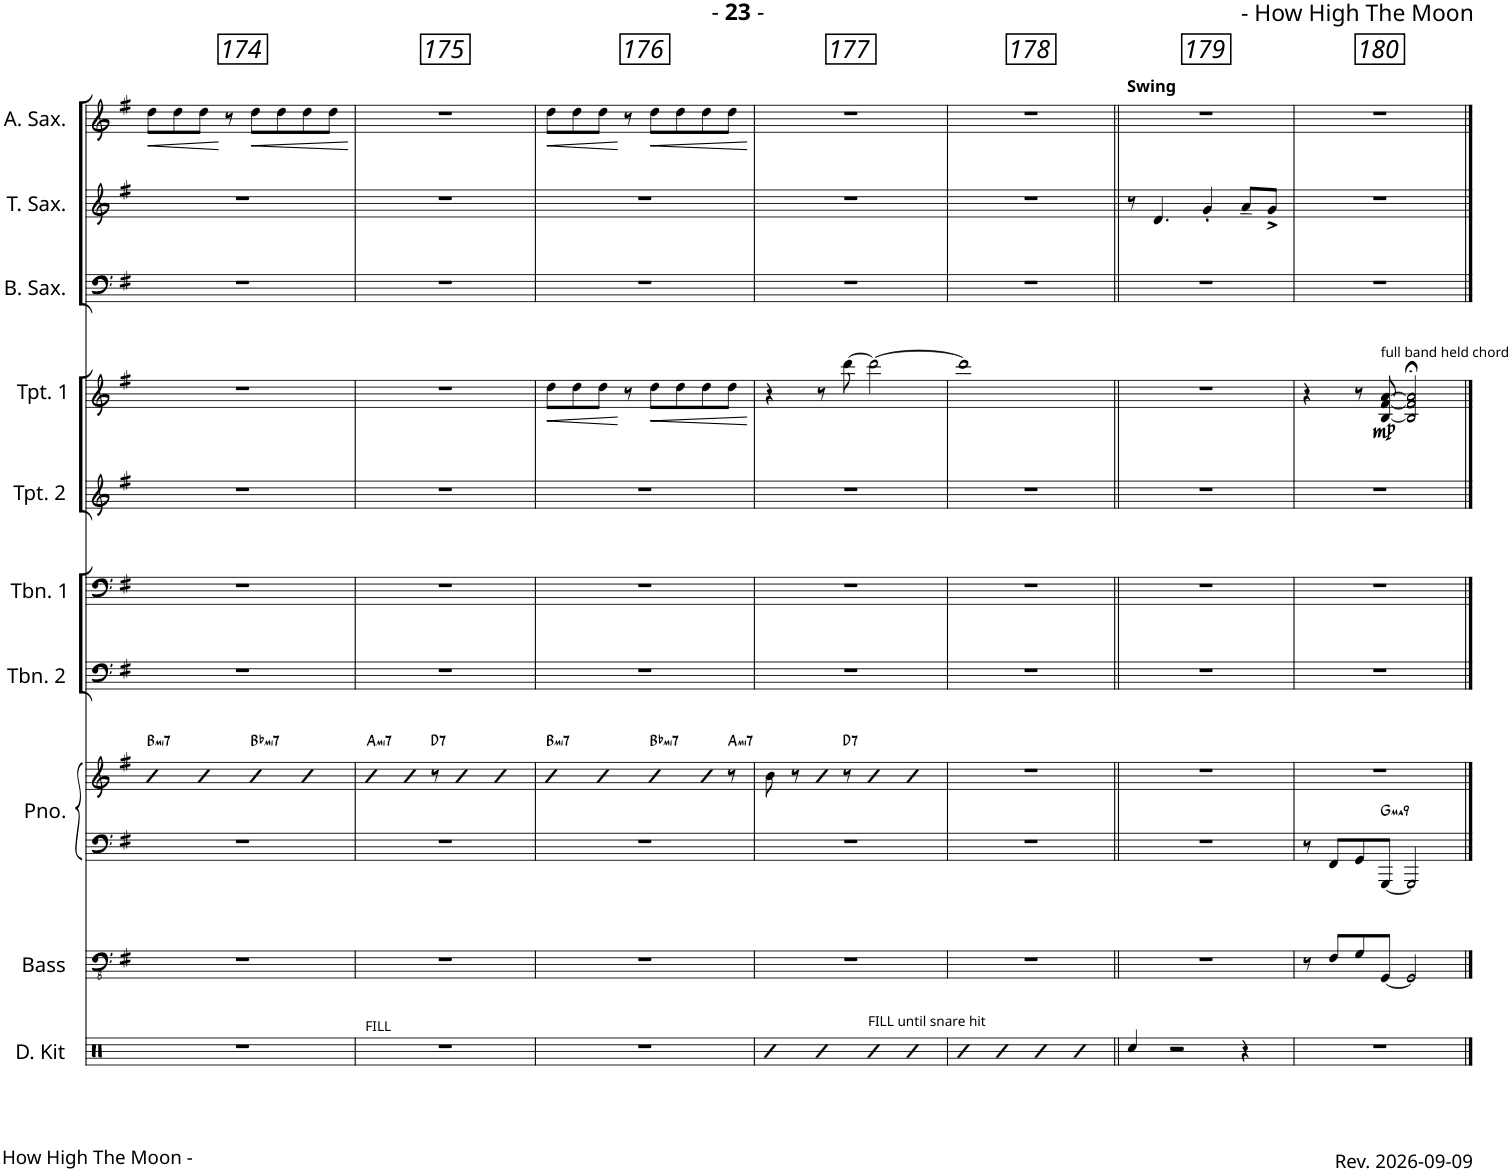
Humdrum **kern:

**kern	**kern	**kern	**kern	**harte	**kern	**kern	**kern	**kern	**dynam	**kern	**kern	**kern	**dynam
*part10	*part9	*part8	*part8	*part8	*part7	*part6	*part5	*part4	*part4	*part3	*part2	*part1	*part1
*staff11	*staff10	*staff9	*staff8	*	*staff7	*staff6	*staff5	*staff4	*staff4	*staff3	*staff2	*staff1	*staff1
*I"Drum Kit	*I"Acoustic Bass	*I"Piano	*	*	*I"Trombone 2	*I"Trombone 1	*I"Trumpet 2	*I"Trumpet 1	*	*I"Baritone Sax	*I"Tenor Sax	*I"Alto Sax	*
*I'D. Kit	*I'Bass	*I'Pno.	*	*	*I'Tbn. 2	*I'Tbn. 1	*I'Tpt. 2	*I'Tpt. 1	*	*I'B. Sax.	*I'T. Sax.	*I'A. Sax.	*
!!LO:PB:g=z
*clefX	*clefFv4	*clefF4	*clefG2	*	*clefF4	*clefF4	*clefG2	*clefG2	*	*clefF4	*clefG2	*clefG2	*
*	*	*	*	*	*	*	*Trd1c2	*Trd1c2	*	*Trd12c21	*Trd8c14	*Trd5c9	*
*k[]	*k[f#]	*k[f#]	*k[f#]	*	*k[f#]	*k[f#]	*k[f#]	*k[f#]	*	*k[f#]	*k[f#]	*k[f#]	*
*M2/2	*M2/2	*M2/2	*M2/2	*	*M2/2	*M2/2	*M2/2	*M2/2	*	*M2/2	*M2/2	*M2/2	*
*met(c|)	*met(c|)	*met(c|)	*met(c|)	*	*met(c|)	*met(c|)	*met(c|)	*met(c|)	*	*met(c|)	*met(c|)	*met(c|)	*
=174	=174	=174	=174	=174	=174	=174	=174	=174	=174	=174	=174	=174	=174
!	!	!	!	!LO:H:kt=mi7	!	!	!	!	!	!	!	!	!LO:HP:b
1r	1r	1r	4b	B:min7	1r	1r	1r	1r	.	1r	1r	8dd\L	<
.	.	.	.	.	.	.	.	.	.	.	.	8dd\	.
.	.	.	4b	.	.	.	.	.	.	.	.	8dd\J	.
.	.	.	.	.	.	.	.	.	.	.	.	8r	[
!	!	!	!	!LO:H:kt=mi7	!	!	!	!	!	!	!	!	!LO:HP:b
.	.	.	4bn	Bb:min7	.	.	.	.	.	.	.	8dd\L	<
.	.	.	.	.	.	.	.	.	.	.	.	8dd\	.
.	.	.	4b	.	.	.	.	.	.	.	.	8dd\	.
.	.	.	.	.	.	.	.	.	.	.	.	8dd\J	.
.	.	.	.	.	.	.	.	.	.	.	.	.	[
=175	=175	=175	=175	=175	=175	=175	=175	=175	=175	=175	=175	=175	=175
!LO:TX:a:t=FILL	!	!	!	!LO:H:kt=mi7	!	!	!	!	!	!	!	!	!
1r	1r	1r	4b	A:min7	1r	1r	1r	1r	.	1r	1r	1r	.
.	.	.	8b	.	.	.	.	.	.	.	.	.	.
!	!	!	!	!LO:H:kt=7	!	!	!	!	!	!	!	!	!
.	.	.	8r	D:7	.	.	.	.	.	.	.	.	.
.	.	.	4b	.	.	.	.	.	.	.	.	.	.
.	.	.	4b	.	.	.	.	.	.	.	.	.	.
=176	=176	=176	=176	=176	=176	=176	=176	=176	=176	=176	=176	=176	=176
!	!	!	!	!LO:H:kt=mi7	!	!	!	!	!LO:HP:b	!	!	!	!LO:HP:b
1r	1r	1r	4b	B:min7	1r	1r	1r	8dd\L	<	1r	1r	8dd\L	<
.	.	.	.	.	.	.	.	8dd\	.	.	.	8dd\	.
.	.	.	4b	.	.	.	.	8dd\J	.	.	.	8dd\J	.
.	.	.	.	.	.	.	.	8r	[	.	.	8r	[
!	!	!	!	!LO:H:kt=mi7	!	!	!	!	!LO:HP:b	!	!	!	!LO:HP:b
.	.	.	4bn	Bb:min7	.	.	.	8dd\L	<	.	.	8dd\L	<
.	.	.	.	.	.	.	.	8dd\	.	.	.	8dd\	.
.	.	.	8b	.	.	.	.	8dd\	.	.	.	8dd\	.
!	!	!	!	!LO:H:kt=mi7	!	!	!	!	!	!	!	!	!
.	.	.	8r	A:min7	.	.	.	8dd\J	.	.	.	8dd\J	.
.	.	.	.	.	.	.	.	.	[	.	.	.	[
=177	=177	=177	=177	=177	=177	=177	=177	=177	=177	=177	=177	=177	=177
4R	1r	1r	8b\	.	1r	1r	1r	4r	.	1r	1r	1r	.
.	.	.	8r	.	.	.	.	.	.	.	.	.	.
4R	.	.	8b	.	.	.	.	8r	.	.	.	.	.
!	!	!	!	!LO:H:kt=7	!	!	!	!	!	!	!	!	!
.	.	.	8r	D:7	.	.	.	[8ddd\	.	.	.	.	.
!LO:TX:a:t=FILL until snare hit	!	!	!	!	!	!	!	!	!	!	!	!	!
4R	.	.	4b	.	.	.	.	2ddd\_	.	.	.	.	.
4R	.	.	4b	.	.	.	.	.	.	.	.	.	.
=178	=178	=178	=178	=178	=178	=178	=178	=178	=178	=178	=178	=178	=178
4R	1r	1r	1r	.	1r	1r	1r	1ddd]	.	1r	1r	1r	.
4R	.	.	.	.	.	.	.	.	.	.	.	.	.
4R	.	.	.	.	.	.	.	.	.	.	.	.	.
4R	.	.	.	.	.	.	.	.	.	.	.	.	.
=179||	=179||	=179||	=179||	=179||	=179||	=179||	=179||	=179||	=179||	=179||	=179||	=179||	=179||
!	!	!	!	!	!	!	!	!	!	!	!	!LO:TX:a:B:t=Swing	!
4Rcc/	1r	1r	1r	.	1r	1r	1r	1r	.	1r	8r	1r	.
.	.	.	.	.	.	.	.	.	.	.	4.d/	.	.
2r	.	.	.	.	.	.	.	.	.	.	.	.	.
.	.	.	.	.	.	.	.	.	.	.	4g'/	.	.
4r	.	.	.	.	.	.	.	.	.	.	8a~/L	.	.
.	.	.	.	.	.	.	.	.	.	.	8g^/J	.	.
=180	=180	=180	=180	=180	=180	=180	=180	=180	=180	=180	=180	=180	=180
*	*	*	*^	*	*	*	*	*	*	*	*	*	*
1r	8r	8r	1r	4.ryy	.	1r	1r	1r	4r	.	1r	1r	1r	.
.	8FF#/L	8FF#/L	.	.	.	.	.	.	.	.	.	.	.	.
.	8GG/	8GG/	.	.	.	.	.	.	8r	.	.	.	.	.
!	!	!	!	!	!	!	!	!	!LO:TX:a:t=full band held chord	!	!	!	!	!
!	!	!	!	!	!LO:H:kt=ma9	!	!	!	!	!LO:DY:b	!	!	!	!
.	[8GGG/J	[8GGG/J	.	2ryy	G:maj9	.	.	.	[8B/ [8f#/ [8a/	mp	.	.	.	.
.	2GGG/]	2GGG/]	.	.	.	.	.	.	2B/];< 2f#/];< 2a/];<	.	.	.	.	.
.	.	.	.	8ryy	.	.	.	.	.	.	.	.	.	.
*	*	*	*v	*v	*	*	*	*	*	*	*	*	*	*
==	==	==	==	==	==	==	==	==	==	==	==	==	==
*-	*-	*-	*-	*-	*-	*-	*-	*-	*-	*-	*-	*-	*-
